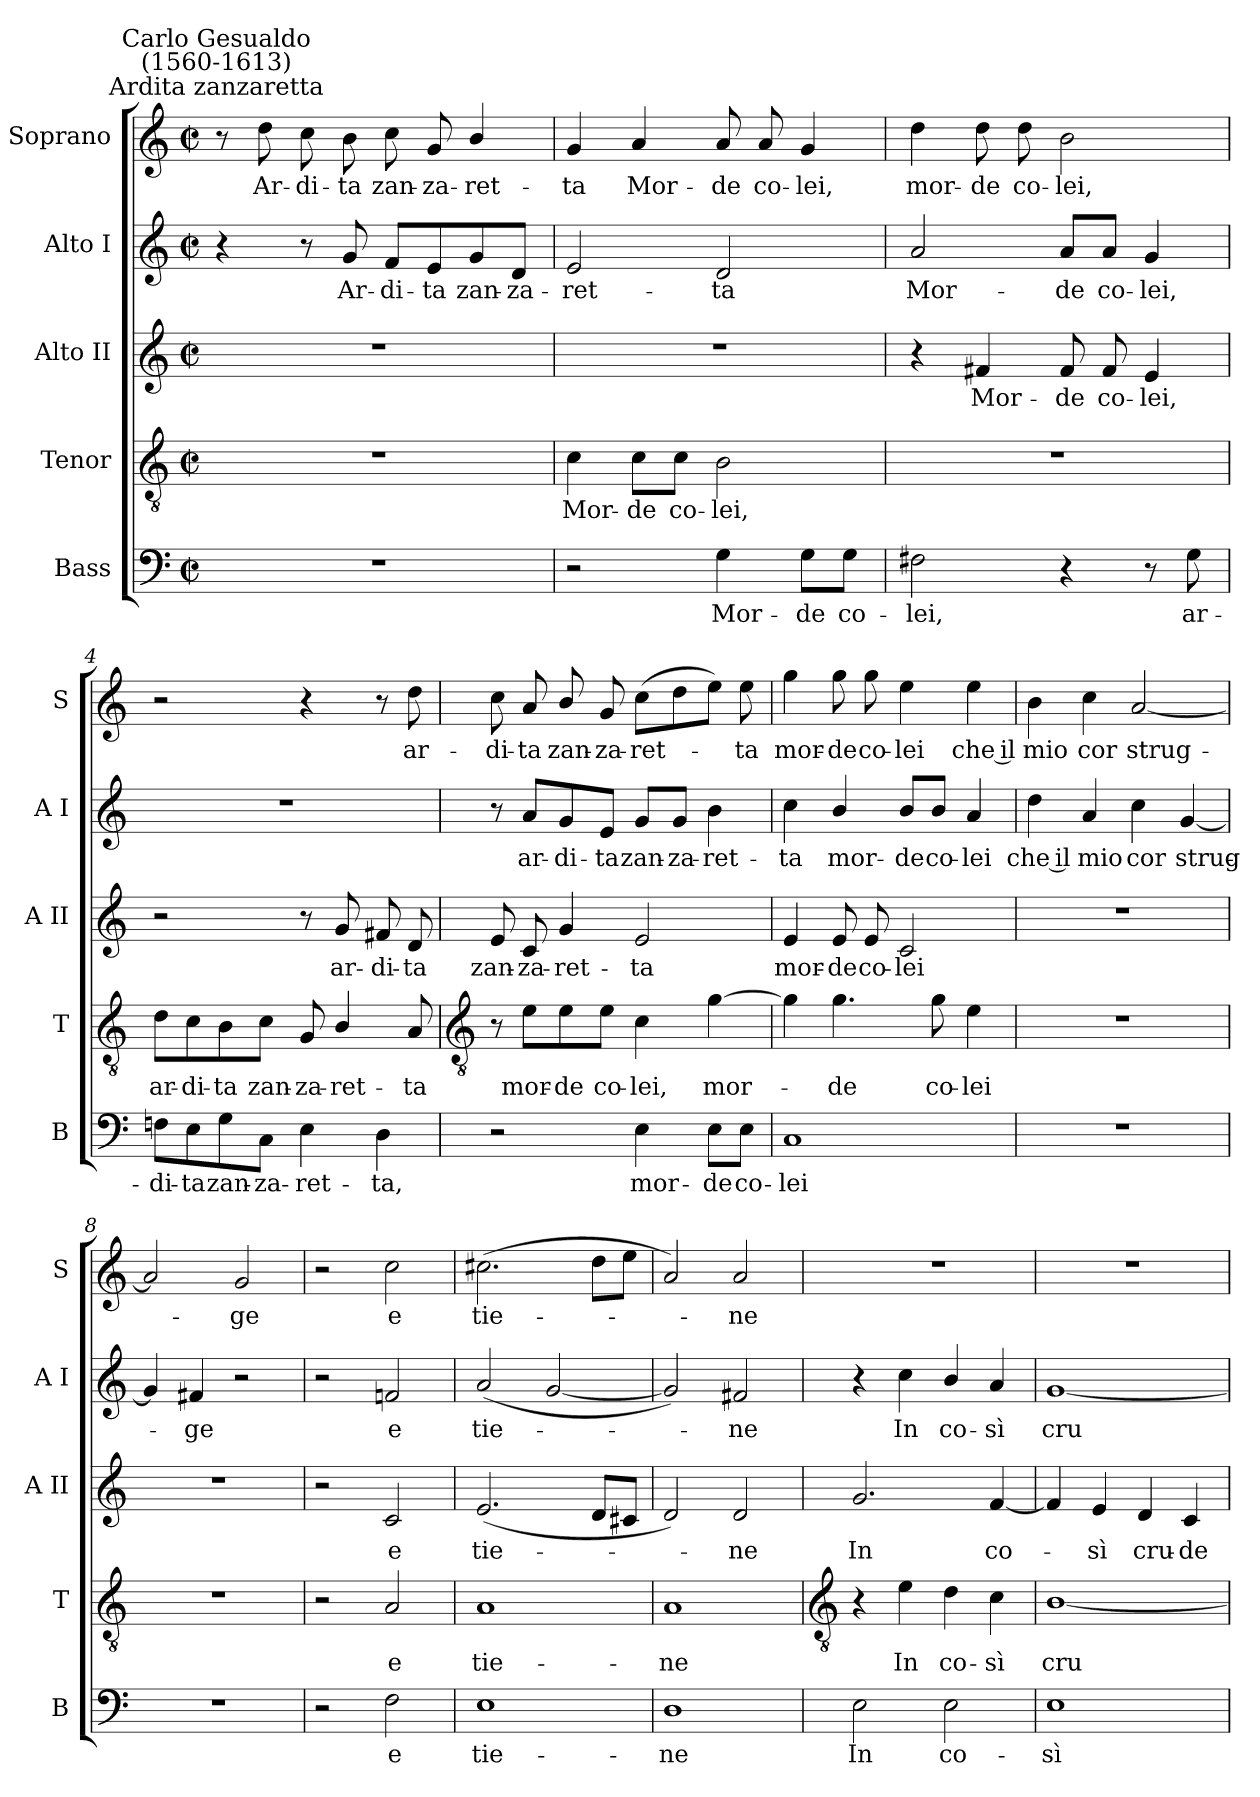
**kern	**text	**kern	**text	**kern	**text	**kern	**text	**kern	**text
*part5	*part5	*part4	*part4	*part3	*part3	*part2	*part2	*part1	*part1
*staff5	*staff5	*staff4	*staff4	*staff3	*staff3	*staff2	*staff2	*staff1	*staff1
*I"Bass	*	*I"Tenor	*	*I"Alto II	*	*I"Alto I	*	*I"Soprano	*
*I'B	*	*I'T	*	*I'A II	*	*I'A I	*	*I'S	*
*clefF4	*	*clefGv2	*	*clefG2	*	*clefG2	*	*clefG2	*
*k[]	*	*k[]	*	*k[]	*	*k[]	*	*k[]	*
*C:	*	*C:	*	*C:	*	*C:	*	*C:	*
*M2/2	*	*M2/2	*	*M2/2	*	*M2/2	*	*M2/2	*
*met(c|)	*	*met(c|)	*	*met(c|)	*	*met(c|)	*	*met(c|)	*
=1	=1	=1	=1	=1	=1	=1	=1	=1	=1
!	!	!	!	!	!	!	!	!LO:TX:a:cj:t=Ardita zanzaretta	!
!	!	!	!	!	!	!	!	!LO:TX:a:cj:t=Carlo Gesualdo\n(1560-1613)	!
1r	.	1r	.	1r	.	4r	.	8r	.
!	!	!	!	!	!	!	!	!	!LO:LY:b
.	.	.	.	.	.	.	.	8dd	Ar-
!	!	!	!	!	!	!	!	!	!LO:LY:b
.	.	.	.	.	.	8r	.	8cc	-di-
!	!	!	!	!	!	!	!LO:LY:b	!	!LO:LY:b
.	.	.	.	.	.	8g	Ar-	8b	-ta
!	!	!	!	!	!	!	!LO:LY:b	!	!LO:LY:b
.	.	.	.	.	.	8f/L	-di-	8cc	zan-
!	!	!	!	!	!	!	!LO:LY:b	!	!LO:LY:b
.	.	.	.	.	.	8e/	-ta	8g	-za-
!	!	!	!	!	!	!	!LO:LY:b	!	!LO:LY:b
.	.	.	.	.	.	8g/	zan-	4b/	-ret-
!	!	!	!	!	!	!	!LO:LY:b	!	!
.	.	.	.	.	.	8d/J	-za-	.	.
=2	=2	=2	=2	=2	=2	=2	=2	=2	=2
!	!	!	!LO:LY:b	!	!	!	!LO:LY:b	!	!LO:LY:b
2r	.	4c	Mor-	1r	.	2e	-ret-	4g	-ta
!	!	!	!LO:LY:b	!	!	!	!	!	!LO:LY:b
.	.	8c\L	-de	.	.	.	.	4a	Mor-
!	!	!	!LO:LY:b	!	!	!	!	!	!
.	.	8c\J	co-	.	.	.	.	.	.
!	!LO:LY:b	!	!LO:LY:b	!	!	!	!LO:LY:b	!	!LO:LY:b
4G	Mor-	2B	-lei,	.	.	2d	-ta	8a	-de
!	!	!	!	!	!	!	!	!	!LO:LY:b
.	.	.	.	.	.	.	.	8a	co-
!	!LO:LY:b	!	!	!	!	!	!	!	!LO:LY:b
8G\L	-de	.	.	.	.	.	.	4g	-lei,
!	!LO:LY:b	!	!	!	!	!	!	!	!
8G\J	co-	.	.	.	.	.	.	.	.
=3	=3	=3	=3	=3	=3	=3	=3	=3	=3
!	!LO:LY:b	!	!	!	!	!	!LO:LY:b	!	!LO:LY:b
2F#X	-lei,	1r	.	4r	.	2a	Mor-	4dd	mor-
!	!	!	!	!	!LO:LY:b	!	!	!	!LO:LY:b
.	.	.	.	4f#X	Mor-	.	.	8dd	-de
!	!	!	!	!	!	!	!	!	!LO:LY:b
.	.	.	.	.	.	.	.	8dd	co-
!	!	!	!	!	!LO:LY:b	!	!LO:LY:b	!	!LO:LY:b
4r	.	.	.	8f#	-de	8a/L	-de	2b	-lei,
!	!	!	!	!	!LO:LY:b	!	!LO:LY:b	!	!
.	.	.	.	8f#	co-	8a/J	co-	.	.
!	!	!	!	!	!LO:LY:b	!	!LO:LY:b	!	!
8r	.	.	.	4e	-lei,	4g	-lei,	.	.
!	!LO:LY:b	!	!	!	!	!	!	!	!
8G	ar-	.	.	.	.	.	.	.	.
=4	=4	=4	=4	=4	=4	=4	=4	=4	=4
!	!LO:LY:b	!	!LO:LY:b	!	!	!	!	!	!
8Fn\L	-di-	8d\L	ar-	2r	.	1r	.	2r	.
!	!LO:LY:b	!	!LO:LY:b	!	!	!	!	!	!
8E\	-ta	8c\	-di-	.	.	.	.	.	.
!	!LO:LY:b	!	!LO:LY:b	!	!	!	!	!	!
8G\	zan-	8B\	-ta	.	.	.	.	.	.
!	!LO:LY:b	!	!LO:LY:b	!	!	!	!	!	!
8C\J	-za-	8c\J	zan-	.	.	.	.	.	.
!	!LO:LY:b	!	!LO:LY:b	!	!	!	!	!	!
4E	-ret-	8G	-za-	8r	.	.	.	4r	.
!	!	!	!LO:LY:b	!	!LO:LY:b	!	!	!	!
.	.	4B/	-ret-	8g	ar-	.	.	.	.
!	!LO:LY:b	!	!	!	!LO:LY:b	!	!	!	!
4D	-ta,	.	.	8f#X	-di-	.	.	8r	.
!	!	!	!LO:LY:b	!	!LO:LY:b	!	!	!	!LO:LY:b
.	.	8A	-ta	8d	-ta	.	.	8dd	ar-
!!LO:LB:g=z
=5	=5	=5	=5	=5	=5	=5	=5	=5	=5
*	*	*clefGv2	*	*	*	*	*	*	*
!	!	!	!	!	!LO:LY:b	!	!	!	!LO:LY:b
2r	.	8r	.	8e	zan-	8r	.	8cc	-di-
!	!	!	!LO:LY:b	!	!LO:LY:b	!	!LO:LY:b	!	!LO:LY:b
.	.	8e\L	mor-	8c	-za-	8a/L	ar-	8a	-ta
!	!	!	!LO:LY:b	!	!LO:LY:b	!	!LO:LY:b	!	!LO:LY:b
.	.	8e\	-de	4g	-ret-	8g/	-di-	8b/	zan-
!	!	!	!LO:LY:b	!	!	!	!LO:LY:b	!	!LO:LY:b
.	.	8e\J	co-	.	.	8e/J	-ta	8g	-za-
!	!LO:LY:b	!	!LO:LY:b	!	!LO:LY:b	!	!LO:LY:b	!	!LO:LY:b
4E	mor-	4c	-lei,	2e	-ta	8g/L	zan-	(>8ccL	-ret-
!	!	!	!	!	!	!	!LO:LY:b	!	!
.	.	.	.	.	.	8g/J	-za-	8dd	.
!	!LO:LY:b	!	!LO:LY:b	!	!	!	!LO:LY:b	!	!
8E\L	-de	[4g	mor-	.	.	4b	-ret-	8eeJ)	.
!	!LO:LY:b	!	!	!	!	!	!	!	!LO:LY:b
8E\J	co-	.	.	.	.	.	.	8ee	ta
=6	=6	=6	=6	=6	=6	=6	=6	=6	=6
!	!LO:LY:b	!	!	!	!LO:LY:b	!	!LO:LY:b	!	!LO:LY:b
1C	-lei	4g]	.	4e	mor-	4cc	-ta	4gg	mor-
!	!	!	!LO:LY:b	!	!LO:LY:b	!	!LO:LY:b	!	!LO:LY:b
.	.	4.g	de	8e	-de	4b/	mor-	8gg	-de
!	!	!	!	!	!LO:LY:b	!	!	!	!LO:LY:b
.	.	.	.	8e	co-	.	.	8gg	co-
!	!	!	!	!	!LO:LY:b	!	!LO:LY:b	!	!LO:LY:b
.	.	.	.	2c	-lei	8b/L	-de	4ee	-lei
!	!	!	!LO:LY:b	!	!	!	!LO:LY:b	!	!
.	.	8g	co-	.	.	8b/J	co-	.	.
!	!	!	!LO:LY:b	!	!	!	!LO:LY:b	!	!LO:LY:b
.	.	4e	-lei	.	.	4a	-lei	4ee	che il
=7	=7	=7	=7	=7	=7	=7	=7	=7	=7
!	!	!	!	!	!	!	!LO:LY:b	!	!LO:LY:b
1r	.	1r	.	1r	.	4dd	che il	4b	mio
!	!	!	!	!	!	!	!LO:LY:b	!	!LO:LY:b
.	.	.	.	.	.	4a	mio	4cc	cor
!	!	!	!	!	!	!	!LO:LY:b	!	!LO:LY:b
.	.	.	.	.	.	4cc	cor	[2a	strug-
!	!	!	!	!	!	!	!LO:LY:b	!	!
.	.	.	.	.	.	[4g	strug-	.	.
=8	=8	=8	=8	=8	=8	=8	=8	=8	=8
1r	.	1r	.	1r	.	4g]	.	2a]	.
!	!	!	!	!	!	!	!LO:LY:b	!	!
.	.	.	.	.	.	4f#X	ge	.	.
!	!	!	!	!	!	!	!	!	!LO:LY:b
.	.	.	.	.	.	2r	.	2g	ge
=9	=9	=9	=9	=9	=9	=9	=9	=9	=9
2r	.	2r	.	2r	.	2r	.	2r	.
!	!LO:LY:b	!	!LO:LY:b	!	!LO:LY:b	!	!LO:LY:b	!	!LO:LY:b
2F	e	2A	e	2c	e	2fn	e	2cc	e
=10	=10	=10	=10	=10	=10	=10	=10	=10	=10
!	!LO:LY:b	!	!LO:LY:b	!	!LO:LY:b	!	!LO:LY:b	!	!LO:LY:b
1E	tie-	1A	tie-	(<2.e	tie-	(<2a	tie-	(>2.cc#X	tie-
.	.	.	.	.	.	[2g	.	.	.
.	.	.	.	8dL	.	.	.	8ddL	.
.	.	.	.	8c#XJ	.	.	.	8eeJ	.
=11	=11	=11	=11	=11	=11	=11	=11	=11	=11
!	!LO:LY:b	!	!LO:LY:b	!	!	!	!	!	!
1D	-ne	1A	-ne	2d)	.	2g])	.	2a)	.
!	!	!	!	!	!LO:LY:b	!	!LO:LY:b	!	!LO:LY:b
.	.	.	.	2d	ne	2f#X	ne	2a	ne
!!LO:LB:g=z
=12	=12	=12	=12	=12	=12	=12	=12	=12	=12
*	*	*clefGv2	*	*	*	*	*	*	*
!	!LO:LY:b	!	!	!	!LO:LY:b	!	!	!	!
2E	In	4r	.	2.g	In	4r	.	1r	.
!	!	!	!LO:LY:b	!	!	!	!LO:LY:b	!	!
.	.	4e	In	.	.	4cc	In	.	.
!	!LO:LY:b	!	!LO:LY:b	!	!	!	!LO:LY:b	!	!
2E	co-	4d	co-	.	.	4b/	co-	.	.
!	!	!	!LO:LY:b	!	!LO:LY:b	!	!LO:LY:b	!	!
.	.	4c	-sì	[4f	co-	4a	-sì	.	.
=13	=13	=13	=13	=13	=13	=13	=13	=13	=13
!	!LO:LY:b	!	!LO:LY:b	!	!	!	!LO:LY:b	!	!
1E	-sì	[1B/	cru-	4f]	.	[1g	cru-	1r	.
!	!	!	!	!	!LO:LY:b	!	!	!	!
.	.	.	.	4e	sì	.	.	.	.
!	!	!	!	!	!LO:LY:b	!	!	!	!
.	.	.	.	4d	cru-	.	.	.	.
!	!	!	!	!	!LO:LY:b	!	!	!	!
.	.	.	.	4c	-de	.	.	.	.
=	=	=	=	=	=	=	=	=	=
*-	*-	*-	*-	*-	*-	*-	*-	*-	*-
